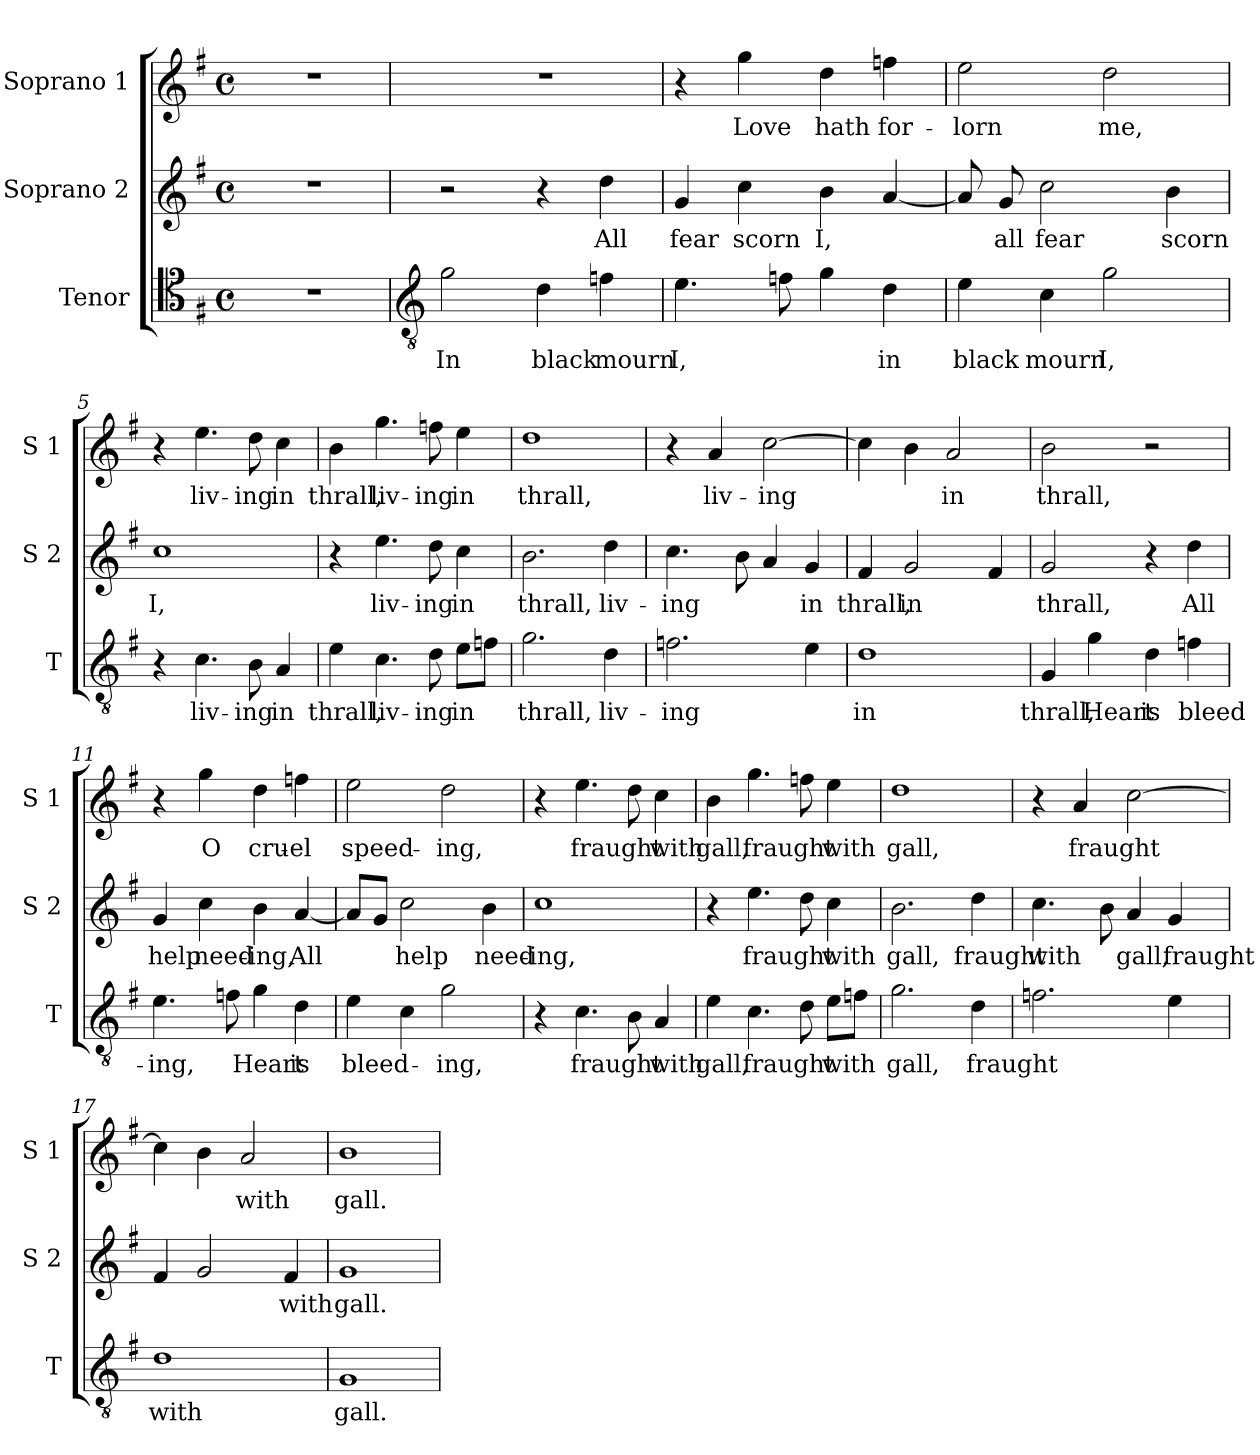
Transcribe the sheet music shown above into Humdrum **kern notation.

**kern	**text	**kern	**text	**kern	**text
*part3	*part3	*part2	*part2	*part1	*part1
*staff3	*staff3	*staff2	*staff2	*staff1	*staff1
*I"Tenor	*	*I"Soprano 2	*	*I"Soprano 1	*
*I'T	*	*I'S 2	*	*I'S 1	*
*clefC4	*	*clefG2	*	*clefG2	*
*k[f#]	*	*k[f#]	*	*k[f#]	*
*G:	*	*G:	*	*G:	*
*M4/4	*	*M4/4	*	*M4/4	*
*met(c)	*	*met(c)	*	*met(c)	*
=1	=1	=1	=1	=1	=1
1r	.	1r	.	1r	.
=2	=2	=2	=2	=2	=2
*clefGv2	*	*	*	*	*
!	!LO:LY:b	!	!	!	!
2g\	In	2r	.	1r	.
!	!LO:LY:b	!	!	!	!
4d\	black	4r	.	.	.
!	!LO:LY:b	!	!LO:LY:b	!	!
4fn\	mourn	4dd\	All	.	.
=3	=3	=3	=3	=3	=3
!	!LO:LY:b	!	!LO:LY:b	!	!
4.e\	I,	4g/	fear	4r	.
!	!	!	!LO:LY:b	!	!LO:LY:b
.	.	4cc\	scorn	4gg\	Love
8fn\	.	.	.	.	.
!	!	!	!LO:LY:b	!	!LO:LY:b
4g\	.	4b\	I,	4dd\	hath
!	!LO:LY:b	!	!	!	!LO:LY:b
4d\	in	[4a/	.	4ffn\	for-
=4	=4	=4	=4	=4	=4
!	!LO:LY:b	!	!	!	!LO:LY:b
4e\	black	8a/]	.	2ee\	-lorn
!	!	!	!LO:LY:b	!	!
.	.	8g/	all	.	.
!	!LO:LY:b	!	!LO:LY:b	!	!
4c\	mourn	2cc\	fear	.	.
!	!LO:LY:b	!	!	!	!LO:LY:b
2g\	I,	.	.	2dd\	me,
!	!	!	!LO:LY:b	!	!
.	.	4b\	scorn	.	.
=5	=5	=5	=5	=5	=5
!	!	!	!LO:LY:b	!	!
4r	.	1cc	I,	4r	.
!	!LO:LY:b	!	!	!	!LO:LY:b
4.c\	liv-	.	.	4.ee\	liv-
!	!LO:LY:b	!	!	!	!LO:LY:b
8B\	-ing	.	.	8dd\	-ing
!	!LO:LY:b	!	!	!	!LO:LY:b
4A/	in	.	.	4cc\	in
!!LO:LB:g=z
=6	=6	=6	=6	=6	=6
!	!LO:LY:b	!	!	!	!LO:LY:b
4e\	thrall,	4r	.	4b\	thrall,
!	!LO:LY:b	!	!LO:LY:b	!	!LO:LY:b
4.c\	liv-	4.ee\	liv-	4.gg\	liv-
!	!LO:LY:b	!	!LO:LY:b	!	!LO:LY:b
8d\	-ing	8dd\	-ing	8ffn\	-ing
!	!LO:LY:b	!	!LO:LY:b	!	!LO:LY:b
8e\L	in	4cc\	in	4ee\	in
8fn\J	.	.	.	.	.
=7	=7	=7	=7	=7	=7
!	!LO:LY:b	!	!LO:LY:b	!	!LO:LY:b
2.g\	thrall,	2.b\	thrall,	1dd	thrall,
!	!LO:LY:b	!	!LO:LY:b	!	!
4d\	liv-	4dd\	liv-	.	.
=8	=8	=8	=8	=8	=8
!	!LO:LY:b	!	!LO:LY:b	!	!
2.fn\	-ing	4.cc\	-ing	4r	.
!	!	!	!	!	!LO:LY:b
.	.	.	.	4a/	liv-
.	.	8b\	.	.	.
!	!	!	!	!	!LO:LY:b
.	.	4a/	.	[2cc\	-ing
!	!	!	!LO:LY:b	!	!
4e\	.	4g/	in	.	.
=9	=9	=9	=9	=9	=9
!	!LO:LY:b	!	!LO:LY:b	!	!
1d	in	4f#/	thrall,	4cc\]	.
!	!	!	!LO:LY:b	!	!
.	.	2g/	in	4b\	.
!	!	!	!	!	!LO:LY:b
.	.	.	.	2a/	in
.	.	4f#/	.	.	.
=10	=10	=10	=10	=10	=10
!	!LO:LY:b	!	!LO:LY:b	!	!LO:LY:b
4G/	thrall,	2g/	thrall,	2b\	thrall,
!	!LO:LY:b	!	!	!	!
4g\	Heart	.	.	.	.
!	!LO:LY:b	!	!	!	!
4d\	is	4r	.	2r	.
!	!LO:LY:b	!	!LO:LY:b	!	!
4fn\	bleed-	4dd\	All	.	.
=11	=11	=11	=11	=11	=11
!	!LO:LY:b	!	!LO:LY:b	!	!
4.e\	-ing,	4g/	help	4r	.
!	!	!	!LO:LY:b	!	!LO:LY:b
.	.	4cc\	need-	4gg\	O
8fn\	.	.	.	.	.
!	!LO:LY:b	!	!LO:LY:b	!	!LO:LY:b
4g\	Heart	4b\	-ing,	4dd\	cru-
!	!LO:LY:b	!	!LO:LY:b	!	!LO:LY:b
4d\	is	[4a/	All	4ffn\	-el
!!LO:LB:g=z
=12	=12	=12	=12	=12	=12
!	!LO:LY:b	!	!	!	!LO:LY:b
4e\	bleed-	8a/L]	.	2ee\	speed-
.	.	8g/J	.	.	.
!	!	!	!LO:LY:b	!	!
4c\	.	2cc\	help	.	.
!	!LO:LY:b	!	!	!	!LO:LY:b
2g\	-ing,	.	.	2dd\	-ing,
!	!	!	!LO:LY:b	!	!
.	.	4b\	need-	.	.
=13	=13	=13	=13	=13	=13
!	!	!	!LO:LY:b	!	!
4r	.	1cc	-ing,	4r	.
!	!LO:LY:b	!	!	!	!LO:LY:b
4.c\	fraught	.	.	4.ee\	fraught
8B\	.	.	.	8dd\	.
!	!LO:LY:b	!	!	!	!LO:LY:b
4A/	with	.	.	4cc\	with
=14	=14	=14	=14	=14	=14
!	!LO:LY:b	!	!	!	!LO:LY:b
4e\	gall,	4r	.	4b\	gall,
!	!LO:LY:b	!	!LO:LY:b	!	!LO:LY:b
4.c\	fraught	4.ee\	fraught	4.gg\	fraught
8d\	.	8dd\	.	8ffn\	.
!	!LO:LY:b	!	!LO:LY:b	!	!LO:LY:b
8e\L	with	4cc\	with	4ee\	with
8fn\J	.	.	.	.	.
=15	=15	=15	=15	=15	=15
!	!LO:LY:b	!	!LO:LY:b	!	!LO:LY:b
2.g\	gall,	2.b\	gall,	1dd	gall,
!	!LO:LY:b	!	!LO:LY:b	!	!
4d\	fraught	4dd\	fraught	.	.
=16	=16	=16	=16	=16	=16
!	!	!	!LO:LY:b	!	!
2.fn\	.	4.cc\	with	4r	.
!	!	!	!	!	!LO:LY:b
.	.	.	.	4a/	fraught
.	.	8b\	.	.	.
!	!	!	!LO:LY:b	!	!
.	.	4a/	gall,	[2cc\	.
!	!	!	!LO:LY:b	!	!
4e\	.	4g/	fraught	.	.
=17	=17	=17	=17	=17	=17
!	!LO:LY:b	!	!	!	!
1d	with	4f#/	.	4cc\]	.
.	.	2g/	.	4b\	.
!	!	!	!	!	!LO:LY:b
.	.	.	.	2a/	with
!	!	!	!LO:LY:b	!	!
.	.	4f#/	with	.	.
!!LO:LB:g=z
=18	=18	=18	=18	=18	=18
!	!LO:LY:b	!	!LO:LY:b	!	!LO:LY:b
1G	gall.	1g	gall.	1b	gall.
=	=	=	=	=	=
*-	*-	*-	*-	*-	*-
